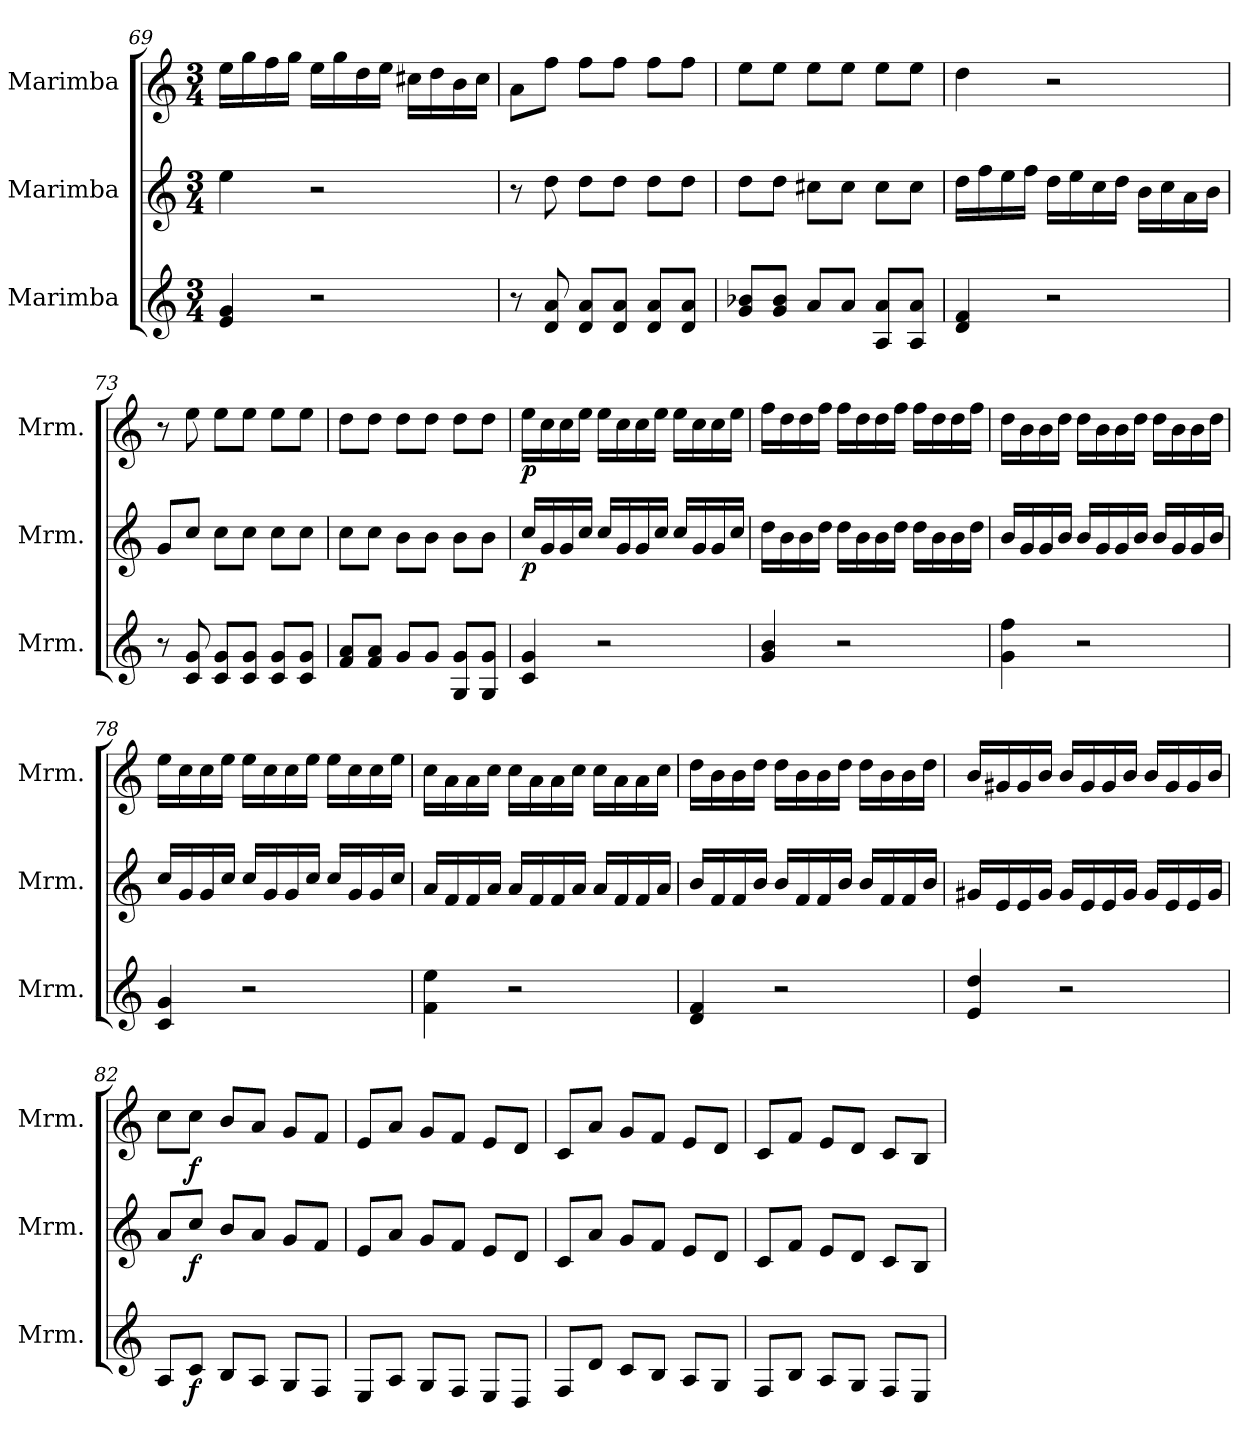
**kern	**dynam	**kern	**dynam	**kern	**dynam
*part3	*part3	*part2	*part2	*part1	*part1
*staff3	*staff3	*staff2	*staff2	*staff1	*staff1
*I"Marimba	*	*I"Marimba	*	*I"Marimba	*
*I'Mrm.	*	*I'Mrm.	*	*I'Mrm.	*
!!LO:LB:g=z
*clefG2	*	*clefG2	*	*clefG2	*
*k[]	*	*k[]	*	*k[]	*
*M3/4	*	*M3/4	*	*M3/4	*
=69	=69	=69	=69	=69	=69
4e/ 4g/	.	4ee\	.	16ee\LL	.
.	.	.	.	16gg\	.
.	.	.	.	16ff\	.
.	.	.	.	16gg\JJ	.
2r	.	2r	.	16ee\LL	.
.	.	.	.	16gg\	.
.	.	.	.	16dd\	.
.	.	.	.	16ee\JJ	.
.	.	.	.	16cc#X\LL	.
.	.	.	.	16dd\	.
.	.	.	.	16b\	.
.	.	.	.	16cc#\JJ	.
=70	=70	=70	=70	=70	=70
8r	.	8r	.	8a\L	.
8d/ 8a/	.	8dd\	.	8ff\J	.
8d/ 8a/L	.	8dd\L	.	8ff\L	.
8d/ 8a/J	.	8dd\J	.	8ff\J	.
8d/ 8a/L	.	8dd\L	.	8ff\L	.
8d/ 8a/J	.	8dd\J	.	8ff\J	.
=71	=71	=71	=71	=71	=71
8g/ 8b-X/L	.	8dd\L	.	8ee\L	.
8g/ 8b-/J	.	8dd\J	.	8ee\J	.
8a/L	.	8cc#X\L	.	8ee\L	.
8a/J	.	8cc#\J	.	8ee\J	.
8A/ 8a/L	.	8cc#\L	.	8ee\L	.
8A/ 8a/J	.	8cc#\J	.	8ee\J	.
=72	=72	=72	=72	=72	=72
4d/ 4f/	.	16dd\LL	.	4dd\	.
.	.	16ff\	.	.	.
.	.	16ee\	.	.	.
.	.	16ff\JJ	.	.	.
2r	.	16dd\LL	.	2r	.
.	.	16ee\	.	.	.
.	.	16cc\	.	.	.
.	.	16dd\JJ	.	.	.
.	.	16b\LL	.	.	.
.	.	16cc\	.	.	.
.	.	16a\	.	.	.
.	.	16b\JJ	.	.	.
=73	=73	=73	=73	=73	=73
8r	.	8g/L	.	8r	.
8c/ 8g/	.	8cc/J	.	8ee\	.
8c/ 8g/L	.	8cc\L	.	8ee\L	.
8c/ 8g/J	.	8cc\J	.	8ee\J	.
8c/ 8g/L	.	8cc\L	.	8ee\L	.
8c/ 8g/J	.	8cc\J	.	8ee\J	.
!!LO:LB:g=z
=74	=74	=74	=74	=74	=74
8f/ 8a/L	.	8cc\L	.	8dd\L	.
8f/ 8a/J	.	8cc\J	.	8dd\J	.
8g/L	.	8b\L	.	8dd\L	.
8g/J	.	8b\J	.	8dd\J	.
8G/ 8g/L	.	8b\L	.	8dd\L	.
8G/ 8g/J	.	8b\J	.	8dd\J	.
=75	=75	=75	=75	=75	=75
!	!	!	!LO:DY:b	!	!LO:DY:b
4c/ 4g/	.	16cc/LL	p	16ee\LL	p
.	.	16g/	.	16cc\	.
.	.	16g/	.	16cc\	.
.	.	16cc/JJ	.	16ee\JJ	.
2r	.	16cc/LL	.	16ee\LL	.
.	.	16g/	.	16cc\	.
.	.	16g/	.	16cc\	.
.	.	16cc/JJ	.	16ee\JJ	.
.	.	16cc/LL	.	16ee\LL	.
.	.	16g/	.	16cc\	.
.	.	16g/	.	16cc\	.
.	.	16cc/JJ	.	16ee\JJ	.
=76	=76	=76	=76	=76	=76
4g/ 4b/	.	16dd\LL	.	16ff\LL	.
.	.	16b\	.	16dd\	.
.	.	16b\	.	16dd\	.
.	.	16dd\JJ	.	16ff\JJ	.
2r	.	16dd\LL	.	16ff\LL	.
.	.	16b\	.	16dd\	.
.	.	16b\	.	16dd\	.
.	.	16dd\JJ	.	16ff\JJ	.
.	.	16dd\LL	.	16ff\LL	.
.	.	16b\	.	16dd\	.
.	.	16b\	.	16dd\	.
.	.	16dd\JJ	.	16ff\JJ	.
=77	=77	=77	=77	=77	=77
4g\ 4ff\	.	16b/LL	.	16dd\LL	.
.	.	16g/	.	16b\	.
.	.	16g/	.	16b\	.
.	.	16b/JJ	.	16dd\JJ	.
2r	.	16b/LL	.	16dd\LL	.
.	.	16g/	.	16b\	.
.	.	16g/	.	16b\	.
.	.	16b/JJ	.	16dd\JJ	.
.	.	16b/LL	.	16dd\LL	.
.	.	16g/	.	16b\	.
.	.	16g/	.	16b\	.
.	.	16b/JJ	.	16dd\JJ	.
!!LO:LB:g=z
=78	=78	=78	=78	=78	=78
4c/ 4g/	.	16cc/LL	.	16ee\LL	.
.	.	16g/	.	16cc\	.
.	.	16g/	.	16cc\	.
.	.	16cc/JJ	.	16ee\JJ	.
2r	.	16cc/LL	.	16ee\LL	.
.	.	16g/	.	16cc\	.
.	.	16g/	.	16cc\	.
.	.	16cc/JJ	.	16ee\JJ	.
.	.	16cc/LL	.	16ee\LL	.
.	.	16g/	.	16cc\	.
.	.	16g/	.	16cc\	.
.	.	16cc/JJ	.	16ee\JJ	.
=79	=79	=79	=79	=79	=79
4f\ 4ee\	.	16a/LL	.	16cc\LL	.
.	.	16f/	.	16a\	.
.	.	16f/	.	16a\	.
.	.	16a/JJ	.	16cc\JJ	.
2r	.	16a/LL	.	16cc\LL	.
.	.	16f/	.	16a\	.
.	.	16f/	.	16a\	.
.	.	16a/JJ	.	16cc\JJ	.
.	.	16a/LL	.	16cc\LL	.
.	.	16f/	.	16a\	.
.	.	16f/	.	16a\	.
.	.	16a/JJ	.	16cc\JJ	.
=80	=80	=80	=80	=80	=80
4d/ 4f/	.	16b/LL	.	16dd\LL	.
.	.	16f/	.	16b\	.
.	.	16f/	.	16b\	.
.	.	16b/JJ	.	16dd\JJ	.
2r	.	16b/LL	.	16dd\LL	.
.	.	16f/	.	16b\	.
.	.	16f/	.	16b\	.
.	.	16b/JJ	.	16dd\JJ	.
.	.	16b/LL	.	16dd\LL	.
.	.	16f/	.	16b\	.
.	.	16f/	.	16b\	.
.	.	16b/JJ	.	16dd\JJ	.
=81	=81	=81	=81	=81	=81
4e/ 4dd/	.	16g#X/LL	.	16b/LL	.
.	.	16e/	.	16g#X/	.
.	.	16e/	.	16g#/	.
.	.	16g#/JJ	.	16b/JJ	.
2r	.	16g#/LL	.	16b/LL	.
.	.	16e/	.	16g#/	.
.	.	16e/	.	16g#/	.
.	.	16g#/JJ	.	16b/JJ	.
.	.	16g#/LL	.	16b/LL	.
.	.	16e/	.	16g#/	.
.	.	16e/	.	16g#/	.
.	.	16g#/JJ	.	16b/JJ	.
!!LO:PB:g=z
=82	=82	=82	=82	=82	=82
8A/L	.	8a/L	.	8cc\L	.
!	!LO:DY:b	!	!LO:DY:b	!	!LO:DY:b
8c/J	f	8cc/J	f	8cc\J	f
8B/L	.	8b/L	.	8b/L	.
8A/J	.	8a/J	.	8a/J	.
8G/L	.	8g/L	.	8g/L	.
8F/J	.	8f/J	.	8f/J	.
=83	=83	=83	=83	=83	=83
8E/L	.	8e/L	.	8e/L	.
8A/J	.	8a/J	.	8a/J	.
8G/L	.	8g/L	.	8g/L	.
8F/J	.	8f/J	.	8f/J	.
8E/L	.	8e/L	.	8e/L	.
8D/J	.	8d/J	.	8d/J	.
=84	=84	=84	=84	=84	=84
8F/L	.	8c/L	.	8c/L	.
8d/J	.	8a/J	.	8a/J	.
8c/L	.	8g/L	.	8g/L	.
8B/J	.	8f/J	.	8f/J	.
8A/L	.	8e/L	.	8e/L	.
8G/J	.	8d/J	.	8d/J	.
=85	=85	=85	=85	=85	=85
8F/L	.	8c/L	.	8c/L	.
8B/J	.	8f/J	.	8f/J	.
8A/L	.	8e/L	.	8e/L	.
8G/J	.	8d/J	.	8d/J	.
8F/L	.	8c/L	.	8c/L	.
8E/J	.	8B/J	.	8B/J	.
=	=	=	=	=	=
*-	*-	*-	*-	*-	*-
